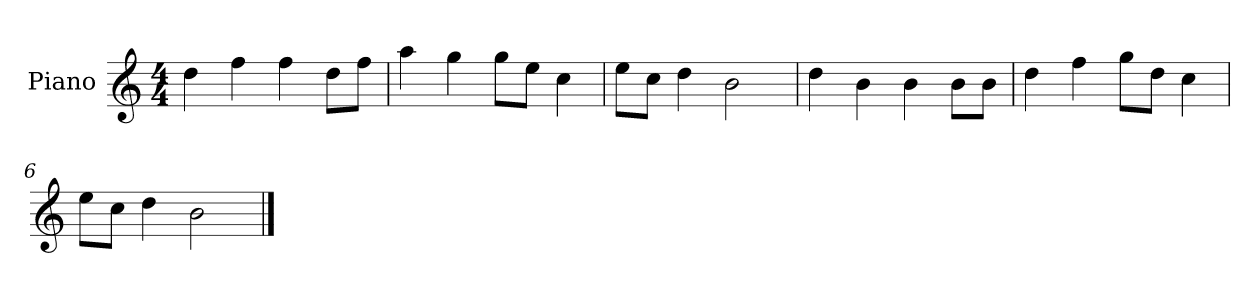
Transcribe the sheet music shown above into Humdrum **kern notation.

**kern
*part1
*staff1
*I"Piano
*I'P-no
*clefG2
*k[]
*M4/4
*MM90
=1
4dd\
4ff\
4ff\
8dd\L
8ff\J
=2
4aa\
4gg\
8gg\L
8ee\J
4cc\
=3
8ee\L
8cc\J
4dd\
2b\
=4
4dd\
4b\
4b\
8b\L
8b\J
=5
4dd\
4ff\
8gg\L
8dd\J
4cc\
=6
8ee\L
8cc\J
4dd\
2b\
==
*-
